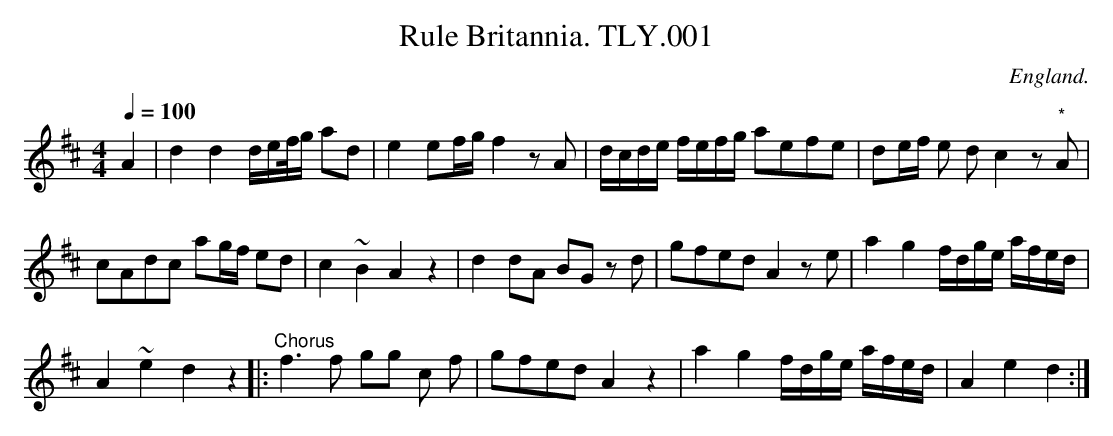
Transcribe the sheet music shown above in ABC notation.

X:1
T:Rule Britannia. TLY.001
M:4/4
L:1/8
Q:1/4=100
O:England.
K:D
A2|d2d2 d/e/f//g/ ad|e2 ef/g/f2 z A|d/c/d/e/ f/e/f/g/ aefe|\
de/f/ e d c2z"*"A|
cAdc ag/2f/2 ed|c2~B2A2 z2|d2dA BG z d|\
gfed A2 z e|a2 g2 f/d/g/e/ a/f/e/d/|
A2 ~e2d2 z2 ||:"^Chorus"f3f gg c f|gfed A2 z2|\
a2g2 f/d/g/e/ a/f/e/d/|A2e2d2:|
